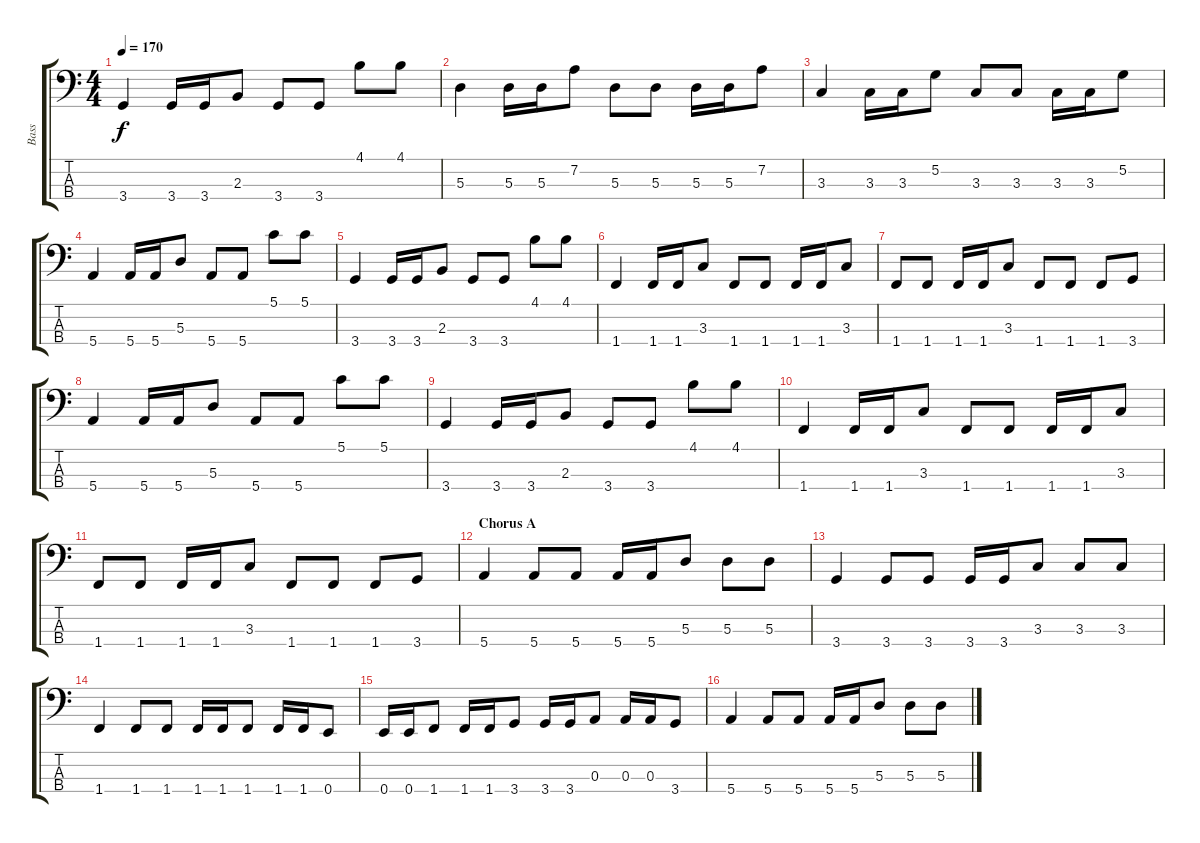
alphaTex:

\track ("Bass" "Bass") {instrument electricbassfinger}
\staff {score tabs}
\tuning (G2 D2 A1 E1) {hide}
\ts (4 4)
\tempo 170
\clef f4
\ks c
3.4.4{dy f} 3.4.16 3.4.16 2.3.8 3.4.8 3.4.8 4.1.8 4.1.8 |
5.3.4 5.3.16 5.3.16 7.2.8 5.3.8 5.3.8 5.3.16 5.3.16 7.2.8 |
3.3.4 3.3.16 3.3.16 5.2.8 3.3.8 3.3.8 3.3.16 3.3.16 5.2.8 |
5.4.4 5.4.16 5.4.16 5.3.8 5.4.8 5.4.8 5.1.8 5.1.8 |
3.4.4 3.4.16 3.4.16 2.3.8 3.4.8 3.4.8 4.1.8 4.1.8 |
1.4.4 1.4.16 1.4.16 3.3.8 1.4.8 1.4.8 1.4.16 1.4.16 3.3.8 |
1.4.8 1.4.8 1.4.16 1.4.16 3.3.8 1.4.8 1.4.8 1.4.8 3.4.8 |
5.4.4 5.4.16 5.4.16 5.3.8 5.4.8 5.4.8 5.1.8 5.1.8 |
3.4.4 3.4.16 3.4.16 2.3.8 3.4.8 3.4.8 4.1.8 4.1.8 |
1.4.4 1.4.16 1.4.16 3.3.8 1.4.8 1.4.8 1.4.16 1.4.16 3.3.8 |
1.4.8 1.4.8 1.4.16 1.4.16 3.3.8 1.4.8 1.4.8 1.4.8 3.4.8 |
\section ("" "Chorus A")
5.4.4 5.4.8 5.4.8 5.4.16 5.4.16 5.3.8 5.3.8 5.3.8 |
3.4.4 3.4.8 3.4.8 3.4.16 3.4.16 3.3.8 3.3.8 3.3.8 |
1.4.4 1.4.8 1.4.8 1.4.16 1.4.16 1.4.8 1.4.16 1.4.16 0.4.8 |
0.4.16 0.4.16 1.4.8 1.4.16 1.4.16 3.4.8 3.4.16 3.4.16 0.3.8 0.3.16 0.3.16 3.4.8 |
5.4.4 5.4.8 5.4.8 5.4.16 5.4.16 5.3.8 5.3.8 5.3.8
